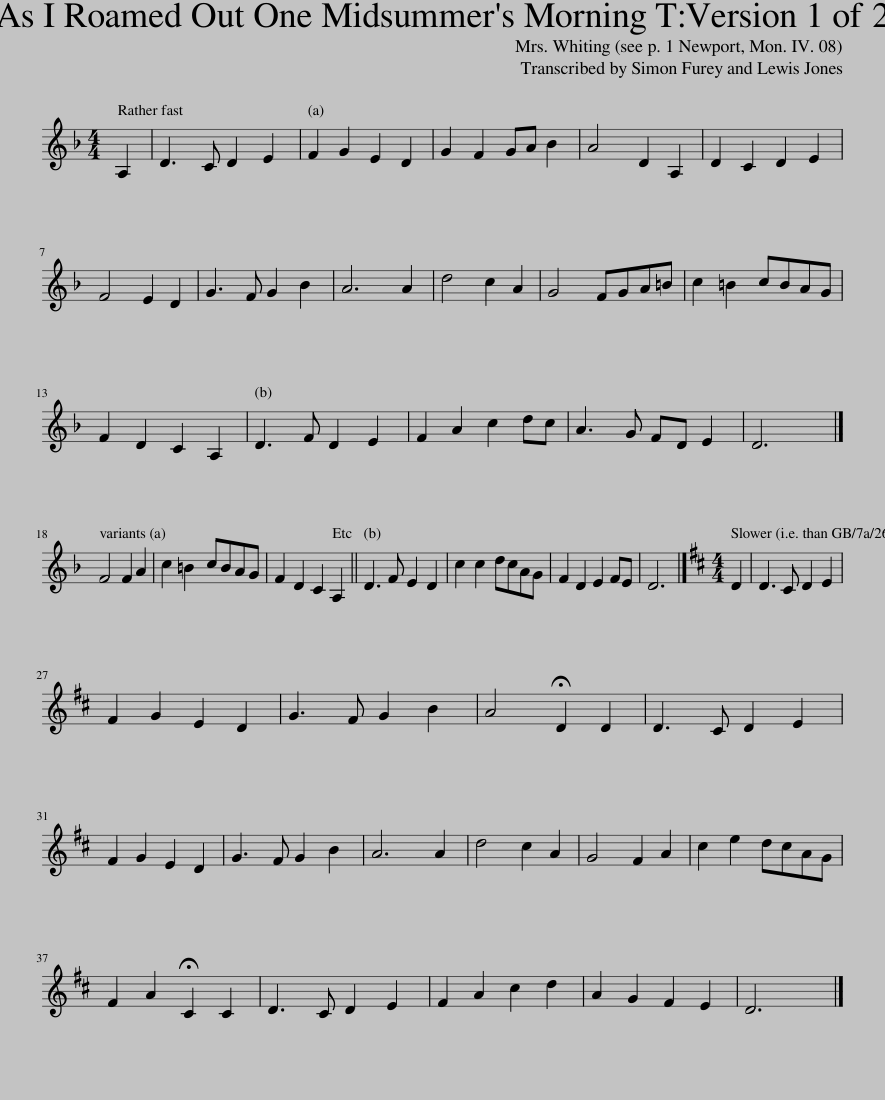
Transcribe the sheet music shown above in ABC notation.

X:1
L:1/8
M:4/4
I:linebreak $
K:Dmin
V:1 treble
V:1
 A,2 | D3 C D2 E2 | F2 G2 E2 D2 | G2 F2 GA B2 | A4 D2 A,2 | %5
 D2 C2 D2 E2 |$ F4 E2 D2 | G3 F G2 B2 | A6 A2 | d4 c2 A2 | %10
 G4 FGA=B | c2 =B2 cBAG |$ F2 D2 C2 A,2 | D3 F D2 E2 | F2 A2 c2 dc | %15
 A3 G FD E2 | D6 |]$ F4 F2 A2 | c2 =B2 cBAG | F2 D2 C2 A,2 || %20
 D3 F E2 D2 | c2 c2 dcAG | F2 D2 E2 FE | D6 |][K:D][M:4/4] D2 | %25
 D3 C D2 E2 |$ F2 G2 E2 D2 | G3 F G2 B2 | A4 !fermata!D2 D2 | D3 C D2 E2 |$ %30
 F2 G2 E2 D2 | G3 F G2 B2 | A6 A2 | d4 c2 A2 | G4 F2 A2 | %35
 c2 e2 dcAG |$ F2 A2 !fermata!C2 C2 | D3 C D2 E2 | F2 A2 c2 d2 | A2 G2 F2 E2 | %40
 D6 |] %41
